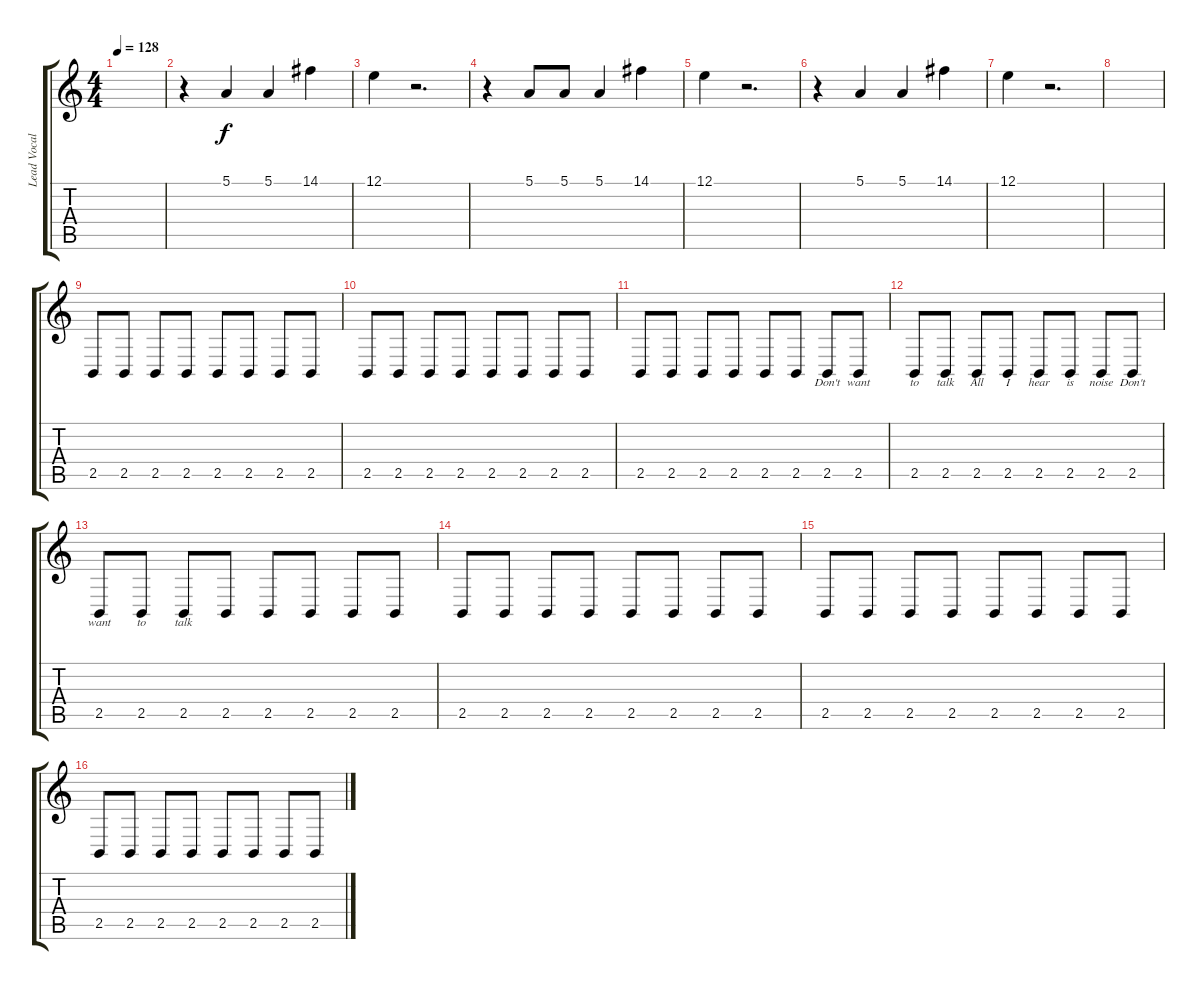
\track ("Lead Vocals" "Lead Vocal") {instrument lead1square}
\staff {score tabs}
\tuning (E4 B3 G3 D3 A2 E2) {hide}
\ts (4 4)
\tempo 128
\clef g2
\ks c
|
r.4 5.1.4{lyrics (0 "") lyrics (1 "") lyrics (2 "") lyrics (3 "") lyrics (4 "")} 5.1.4{lyrics (0 "") lyrics (1 "") lyrics (2 "") lyrics (3 "") lyrics (4 "")} 14.1.4{lyrics (0 "") lyrics (1 "") lyrics (2 "") lyrics (3 "") lyrics (4 "")} |
12.1.4{lyrics (0 "") lyrics (1 "") lyrics (2 "") lyrics (3 "") lyrics (4 "")} r.2{d} |
r.4 5.1.8{lyrics (0 "") lyrics (1 "") lyrics (2 "") lyrics (3 "") lyrics (4 "")} 5.1.8{lyrics (0 "") lyrics (1 "") lyrics (2 "") lyrics (3 "") lyrics (4 "")} 5.1.4{lyrics (0 "") lyrics (1 "") lyrics (2 "") lyrics (3 "") lyrics (4 "")} 14.1.4{lyrics (0 "") lyrics (1 "") lyrics (2 "") lyrics (3 "") lyrics (4 "")} |
12.1.4{lyrics (0 "") lyrics (1 "") lyrics (2 "") lyrics (3 "") lyrics (4 "")} r.2{d} |
r.4 5.1.4{lyrics (0 "") lyrics (1 "") lyrics (2 "") lyrics (3 "") lyrics (4 "")} 5.1.4{lyrics (0 "") lyrics (1 "") lyrics (2 "") lyrics (3 "") lyrics (4 "")} 14.1.4{lyrics (0 "") lyrics (1 "") lyrics (2 "") lyrics (3 "") lyrics (4 "")} |
12.1.4{lyrics (0 "") lyrics (1 "") lyrics (2 "") lyrics (3 "") lyrics (4 "")} r.2{d} |
|
2.5.8{lyrics (0 "") lyrics (1 "") lyrics (2 "") lyrics (3 "") lyrics (4 "")} 2.5.8{lyrics (0 "") lyrics (1 "") lyrics (2 "") lyrics (3 "") lyrics (4 "")} 2.5.8{lyrics (0 "") lyrics (1 "") lyrics (2 "") lyrics (3 "") lyrics (4 "")} 2.5.8{lyrics (0 "") lyrics (1 "") lyrics (2 "") lyrics (3 "") lyrics (4 "")} 2.5.8{lyrics (0 "") lyrics (1 "") lyrics (2 "") lyrics (3 "") lyrics (4 "")} 2.5.8{lyrics (0 "") lyrics (1 "") lyrics (2 "") lyrics (3 "") lyrics (4 "")} 2.5.8{lyrics (0 "") lyrics (1 "") lyrics (2 "") lyrics (3 "") lyrics (4 "")} 2.5.8{lyrics (0 "") lyrics (1 "") lyrics (2 "") lyrics (3 "") lyrics (4 "")} |
2.5.8{lyrics (0 "") lyrics (1 "") lyrics (2 "") lyrics (3 "") lyrics (4 "")} 2.5.8{lyrics (0 "") lyrics (1 "") lyrics (2 "") lyrics (3 "") lyrics (4 "")} 2.5.8{lyrics (0 "") lyrics (1 "") lyrics (2 "") lyrics (3 "") lyrics (4 "")} 2.5.8{lyrics (0 "") lyrics (1 "") lyrics (2 "") lyrics (3 "") lyrics (4 "")} 2.5.8{lyrics (0 "") lyrics (1 "") lyrics (2 "") lyrics (3 "") lyrics (4 "")} 2.5.8{lyrics (0 "") lyrics (1 "") lyrics (2 "") lyrics (3 "") lyrics (4 "")} 2.5.8{lyrics (0 "") lyrics (1 "") lyrics (2 "") lyrics (3 "") lyrics (4 "")} 2.5.8{lyrics (0 "") lyrics (1 "") lyrics (2 "") lyrics (3 "") lyrics (4 "")} |
2.5.8{lyrics (0 "") lyrics (1 "") lyrics (2 "") lyrics (3 "") lyrics (4 "")} 2.5.8{lyrics (0 "") lyrics (1 "") lyrics (2 "") lyrics (3 "") lyrics (4 "")} 2.5.8{lyrics (0 "") lyrics (1 "") lyrics (2 "") lyrics (3 "") lyrics (4 "")} 2.5.8{lyrics (0 "") lyrics (1 "") lyrics (2 "") lyrics (3 "") lyrics (4 "")} 2.5.8{lyrics (0 "") lyrics (1 "") lyrics (2 "") lyrics (3 "") lyrics (4 "")} 2.5.8{lyrics (0 "") lyrics (1 "") lyrics (2 "") lyrics (3 "") lyrics (4 "")} 2.5.8{lyrics (0 "Don't") lyrics (1 "") lyrics (2 "") lyrics (3 "") lyrics (4 "")} 2.5.8{lyrics (0 "want") lyrics (1 "") lyrics (2 "") lyrics (3 "") lyrics (4 "")} |
2.5.8{lyrics (0 "to") lyrics (1 "") lyrics (2 "") lyrics (3 "") lyrics (4 "")} 2.5.8{lyrics (0 "talk") lyrics (1 "") lyrics (2 "") lyrics (3 "") lyrics (4 "")} 2.5.8{lyrics (0 "All") lyrics (1 "") lyrics (2 "") lyrics (3 "") lyrics (4 "")} 2.5.8{lyrics (0 "I") lyrics (1 "") lyrics (2 "") lyrics (3 "") lyrics (4 "")} 2.5.8{lyrics (0 "hear") lyrics (1 "") lyrics (2 "") lyrics (3 "") lyrics (4 "")} 2.5.8{lyrics (0 "is") lyrics (1 "") lyrics (2 "") lyrics (3 "") lyrics (4 "")} 2.5.8{lyrics (0 "noise") lyrics (1 "") lyrics (2 "") lyrics (3 "") lyrics (4 "")} 2.5.8{lyrics (0 "Don't") lyrics (1 "") lyrics (2 "") lyrics (3 "") lyrics (4 "")} |
2.5.8{lyrics (0 "want") lyrics (1 "") lyrics (2 "") lyrics (3 "") lyrics (4 "")} 2.5.8{lyrics (0 "to") lyrics (1 "") lyrics (2 "") lyrics (3 "") lyrics (4 "")} 2.5.8{lyrics (0 "talk") lyrics (1 "") lyrics (2 "") lyrics (3 "") lyrics (4 "")} 2.5.8 2.5.8 2.5.8 2.5.8 2.5.8 |
2.5.8 2.5.8 2.5.8 2.5.8 2.5.8 2.5.8 2.5.8 2.5.8 |
2.5.8 2.5.8 2.5.8 2.5.8 2.5.8 2.5.8 2.5.8 2.5.8 |
2.5.8 2.5.8 2.5.8 2.5.8 2.5.8 2.5.8 2.5.8 2.5.8
